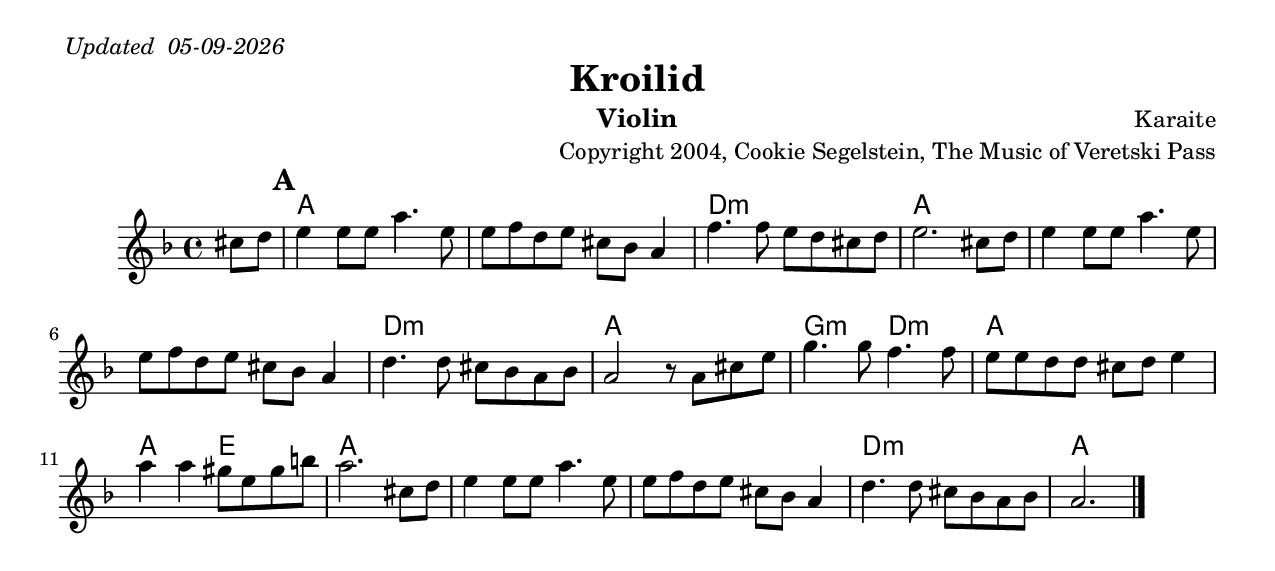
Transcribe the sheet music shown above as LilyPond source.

\version "2.18.0"
\include "english.ly"
%\pointAndClickOff
\paper{
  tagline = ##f
  print-all-headers = ##t
  #(set-paper-size "letter")
}

date = #(strftime "%d-%m-%Y" (localtime (current-time)))
\markup{ \italic{ " Updated " \date } }

%\markup{ Source filename: Kroilid-C.ly }

global = {
  \clef treble
  \key d \minor
  \time 4/4
  \set Score.markFormatter = #format-mark-box-alphabet
}


%################################# Music Blocks ########################

sopmusicA = \relative c { 
\mark \default

e4 e8 e a4. e8
 e8 f d e cs bf a4
 f'4. f8 e d cs d 
e2. cs8 d 
e4 e8 e a4. e8 
e8 f d e cs bf a4
 d4. d8 cs bf a bf
a2 r8 a8 cs e
g4. g8 f4. f8 
e8 e d d cs d e4
 a4 a gs8 e gs b 
a2. cs,8 d 
e4 e8 e a4. e8 
e8 f d e cs bf a4
 d4. d8 cs8 bf a bf
 a2. \bar "|."
}

%#################################### Melody ########################
melody = \transpose c c'' \relative c {
  \global
  \partial 4 \relative c {cs8 d}     %lead in notes
\sopmusicA
}
%################################# Lyrics #####################





%################################# Chords #######################

harmonies = \transpose c c \chordmode { 
a1 s1 d1:m a1 s1*2 d1:m a1 
g2:m d2:m a1 a2 e2 a1 s1*2 d1:m a1
}

\score {
  <<
    \new ChordNames {
      \set chordChanges = ##f
      #(set-paper-size "letter")
      #(set-paper-size "letter")
	  s4
      \harmonies
    }
    \new Staff
    \melody
  >>


\header {
    title="Kroilid"
    instrument="Violin"
    composer="Karaite"
	opus="Copyright 2004, Cookie Segelstein, The Music of Veretski Pass"
}

  \midi{\tempo 4 = 120}
  \layout{indent = 1.0\cm}
}
